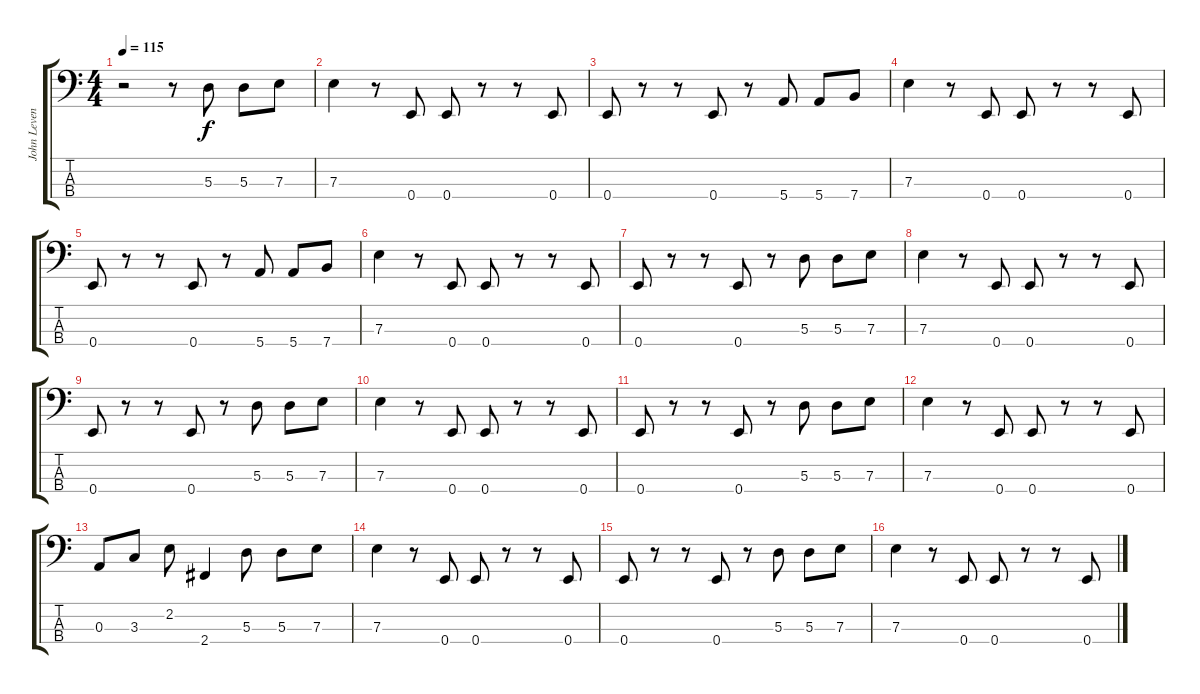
\track ("John Leven" "John Leven") {instrument electricbasspick}
\staff {score tabs}
\tuning (G2 D2 A1 E1) {hide}
\ts (4 4)
\tempo 115
\clef f4
\ks c
r.2{dy f instrument electricbasspick} r.8 5.3.8 5.3.8 7.3.8 |
7.3.4 r.8 0.4.8 0.4.8 r.8 r.8 0.4.8 |
0.4.8 r.8 r.8 0.4.8 r.8 5.4.8 5.4.8 7.4.8 |
7.3.4 r.8 0.4.8 0.4.8 r.8 r.8 0.4.8 |
0.4.8 r.8 r.8 0.4.8 r.8 5.4.8 5.4.8 7.4.8 |
7.3.4 r.8 0.4.8 0.4.8 r.8 r.8 0.4.8 |
0.4.8 r.8 r.8 0.4.8 r.8 5.3.8 5.3.8 7.3.8 |
7.3.4 r.8 0.4.8 0.4.8 r.8 r.8 0.4.8 |
0.4.8 r.8 r.8 0.4.8 r.8 5.3.8 5.3.8 7.3.8 |
7.3.4 r.8 0.4.8 0.4.8 r.8 r.8 0.4.8 |
0.4.8 r.8 r.8 0.4.8 r.8 5.3.8 5.3.8 7.3.8 |
7.3.4 r.8 0.4.8 0.4.8 r.8 r.8 0.4.8 |
0.3.8 3.3.8 2.2.8 2.4.4 5.3.8 5.3.8 7.3.8 |
7.3.4 r.8 0.4.8 0.4.8 r.8 r.8 0.4.8 |
0.4.8 r.8 r.8 0.4.8 r.8 5.3.8 5.3.8 7.3.8 |
7.3.4 r.8 0.4.8 0.4.8 r.8 r.8 0.4.8
